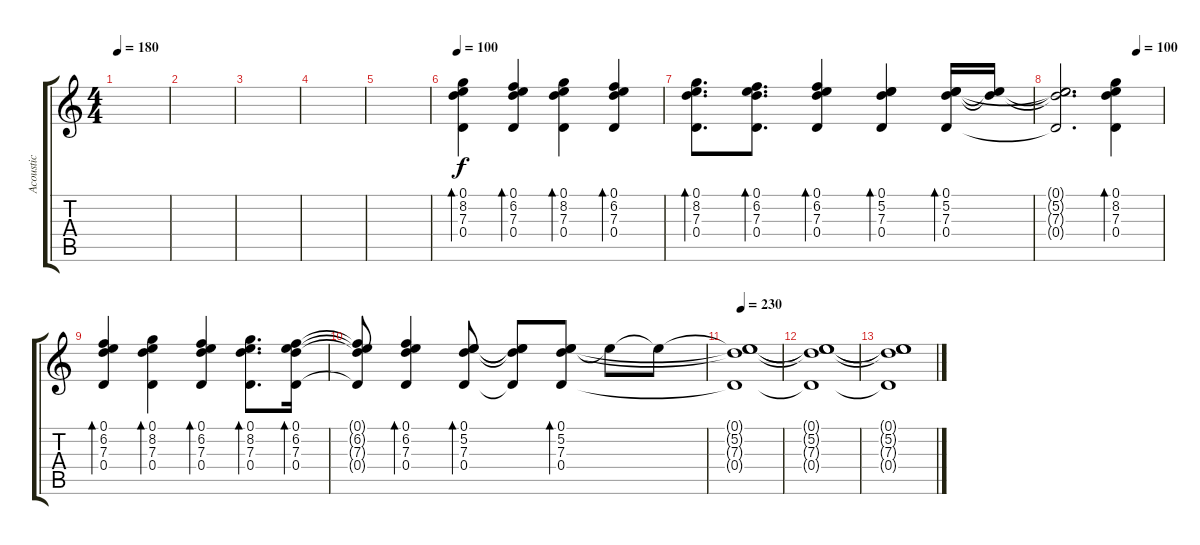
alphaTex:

\track ("Acoustic" "Acoustic") {instrument acousticguitarsteel}
\staff {score tabs}
\tuning (E4 B3 G3 D3 A2 E2) {hide}
\ts (4 4)
\tempo 180
\clef g2
\ks c
|
|
|
|
|
\tempo 100
(0.1 8.2 7.3 0.4).4{bd 60} (0.1 6.2 7.3 0.4).4{bd 60} (0.1 8.2 7.3 0.4).4{bd 60} (0.1 6.2 7.3 0.4).4{bd 60} |
(0.1 8.2 7.3 0.4).8{d bd 60} (0.1 6.2 7.3 0.4).8{d bd 60} (0.1 6.2 7.3 0.4).4{bd 60} (0.1 5.2 7.3 0.4).4{bd 60} (0.1 5.2 7.3 0.4).16{bd 60} (5.2{t} 7.3{t}).16 |
\tempo (100 0.75)
(0.1{t} 5.2{t} 7.3{t} 0.4{t}).2{d} (0.1 8.2 7.3 0.4).4{bd 60} |
(0.1 6.2 7.3 0.4).4{bd 60} (0.1 8.2 7.3 0.4).4{bd 60} (0.1 6.2 7.3 0.4).4{bd 60} (0.1 8.2 7.3 0.4).8{d bd 60} (0.1 6.2 7.3 0.4).16{bd 60} |
(0.1{t} 6.2{t} 7.3{t} 0.4{t}).8 (0.1 6.2 7.3 0.4).4{bd 60} (0.1 5.2 7.3 0.4).8{bd 60} (0.1{t} 5.2{t} 7.3{t} 0.4{t}).8 (0.1 5.2 7.3 0.4).8{bd 60} 0.1{t}.8 0.1{t}.8 |
\tempo 230
(0.1{t} 5.2{t} 7.3{t} 0.4{t}).1 |
(0.1{t} 5.2{t} 7.3{t} 0.4{t}).1 |
(0.1{t} 5.2{t} 7.3{t} 0.4{t}).1
